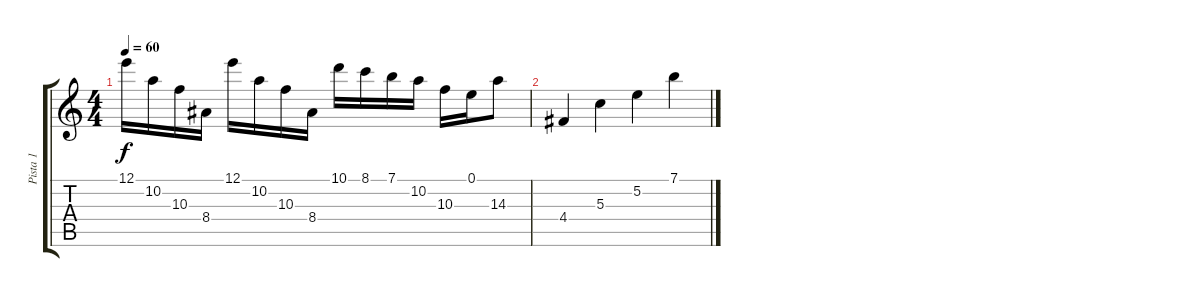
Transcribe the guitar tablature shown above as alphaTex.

\track ("Pista 1" "Pista 1") {instrument acousticguitarsteel}
\staff {score tabs}
\tuning (E4 B3 G3 D3 A2 E2) {hide}
\ts (4 4)
\tempo 60
\clef g2
\ks c
12.1.16{dy f} 10.2.16 10.3.16 8.4.16 12.1.16 10.2.16 10.3.16 8.4.16 10.1.16 8.1.16 7.1.16 10.2.16 10.3.16 0.1.16 14.3.8 |
4.4.4 5.3.4 5.2.4 7.1.4
